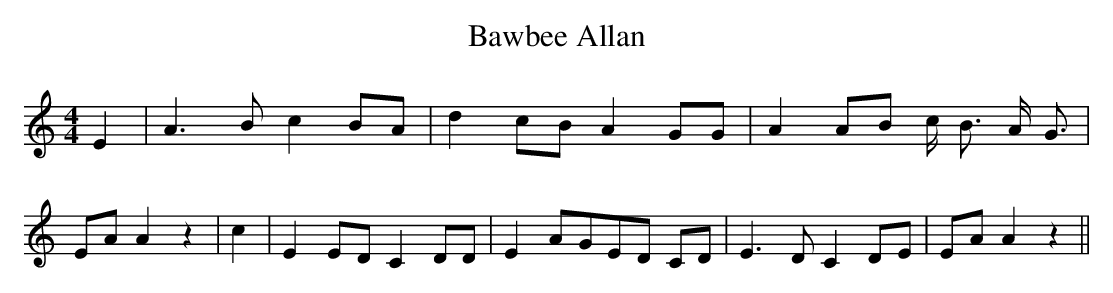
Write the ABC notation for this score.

X:1
T:Bawbee Allan
M:4/4
L:1/8
K:C
 E2| A3 B c2B-A| d2 cB A2 GG| A2A-B c/2- B3/2 A/2- G3/2|E-A A2 z2|\
 c2| E2E-D C2 DD| E2A-GE-D CD| E3 D C2D-E|E-A A2 z2||
